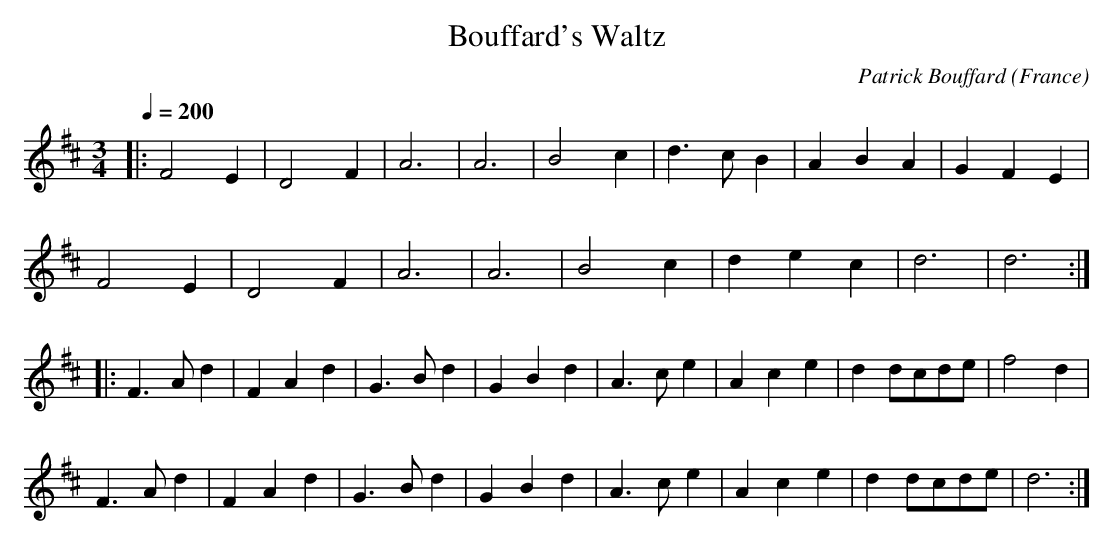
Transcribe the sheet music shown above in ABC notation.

X:1
T:Bouffard's Waltz
C:Patrick Bouffard
L:1/4
M:3/4
O:France
Q:200
K:D major
|:F2E|D2F|A3|A3|B2c|d>cB|ABA|GFE|
F2E|D2F|A3|A3|B2c|dec|d3|d3:|
|:F>Ad|FAd|G>Bd|GBd|A>ce|Ace|dd/c/d/e/|f2d|
F>Ad|FAd|G>Bd|GBd|A>ce|Ace|dd/c/d/e/|d3:|
